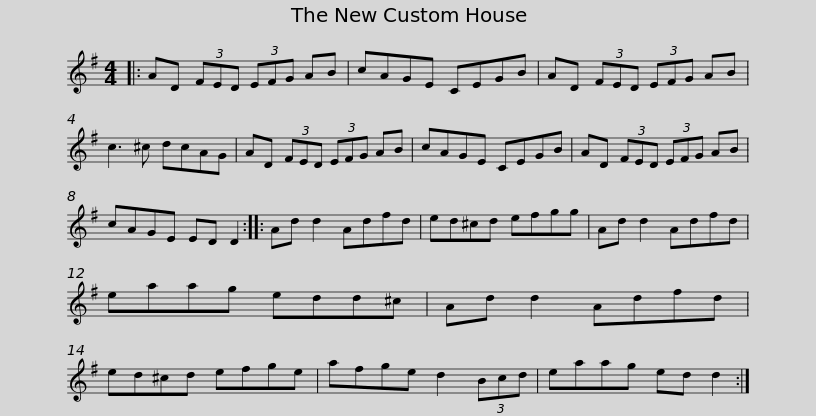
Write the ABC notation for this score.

X:1
L:1/8
M:4/4
I:linebreak $
K:G
V:1 treble
V:1
|: AD (3FED (3EFG AB | cAGE CEGB | AD (3FED (3EFG AB | c3 ^c dcAG | AD (3FED (3EFG AB |$ %5
 cAGE CEGB | AD (3FED (3EFG AB | cAGE ED D2 :: Ad d2 Adfd | ed^cd efgg |$ %10
 Ad d2 Adfd | eaag edd^c | Ad d2 Adfd | ed^cd efge | afge d2 (3Bcd |$ %15
 eaag ed d2 :| %16
